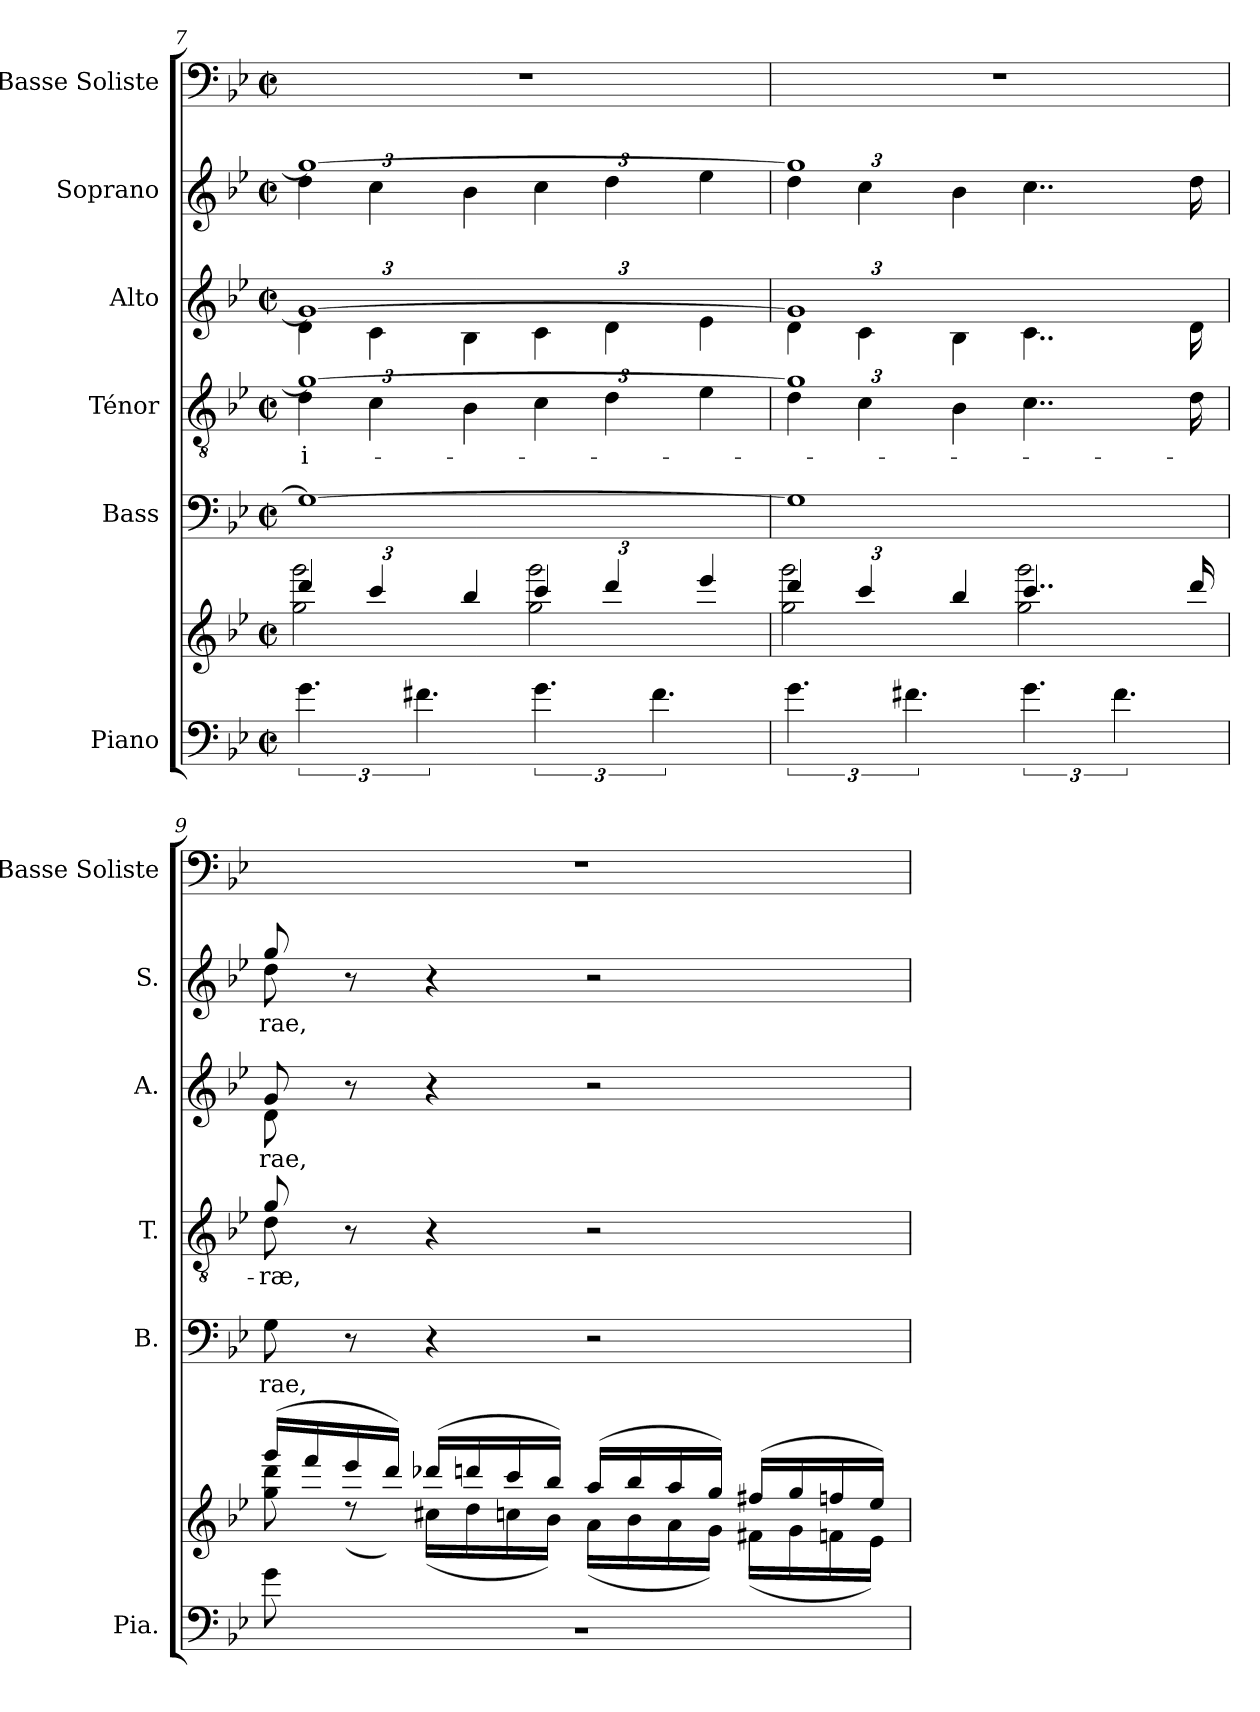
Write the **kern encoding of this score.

**kern	**kern	**kern	**text	**kern	**text	**kern	**text	**kern	**text	**kern
*part6	*part6	*part5	*part5	*part4	*part4	*part3	*part3	*part2	*part2	*part1
*staff7	*staff6	*staff5	*staff5	*staff4	*staff4	*staff3	*staff3	*staff2	*staff2	*staff1
*I"Piano	*	*I"Bass	*	*I"Ténor	*	*I"Alto	*	*I"Soprano	*	*I"Basse Soliste
*I'Pia.	*	*I'B.	*	*I'T.	*	*I'A.	*	*I'S.	*	*I'Basse Soliste
*clefF4	*clefG2	*clefF4	*	*clefGv2	*	*clefG2	*	*clefG2	*	*clefF4
*k[b-e-]	*k[b-e-]	*k[b-e-]	*	*k[b-e-]	*	*k[b-e-]	*	*k[b-e-]	*	*k[b-e-]
*M2/2	*M2/2	*M2/2	*	*M2/2	*	*M2/2	*	*M2/2	*	*M2/2
*met(c|)	*met(c|)	*met(c|)	*	*met(c|)	*	*met(c|)	*	*met(c|)	*	*met(c|)
=7	=7	=7	=7	=7	=7	=7	=7	=7	=7	=7
*	*	*	*	*^	*	*^	*	*^	*	*
*	*Xbrackettup	*	*	*	*Xbrackettup	*	*	*Xbrackettup	*	*	*Xbrackettup	*	*
*	*^	*	*	*	*	*	*	*	*	*	*	*	*
6.g\	6ddd/	2gg\ 2ggg\	1G_	.	1g_	6d\	i-	1g_	6d\	.	1gg_	6dd\	.	1r
.	6ccc/	.	.	.	.	6c\	.	.	6c\	.	.	6cc\	.	.
6.f#X\	.	.	.	.	.	.	.	.	.	.	.	.	.	.
.	6bb-/	.	.	.	.	6B-\	.	.	6B-\	.	.	6b-\	.	.
6.g\	6ccc/	2gg\ 2ggg\	.	.	.	6c\	.	.	6c\	.	.	6cc\	.	.
.	6ddd/	.	.	.	.	6d\	.	.	6d\	.	.	6dd\	.	.
6.f#\	.	.	.	.	.	.	.	.	.	.	.	.	.	.
.	6eee-/	.	.	.	.	6e-\	.	.	6e-\	.	.	6ee-\	.	.
=8	=8	=8	=8	=8	=8	=8	=8	=8	=8	=8	=8	=8	=8	=8
6.g\	6ddd/	2gg\ 2ggg\	1G]	.	1g]	6d\	.	1g]	6d\	.	1gg]	6dd\	.	1r
.	6ccc/	.	.	.	.	6c\	.	.	6c\	.	.	6cc\	.	.
6.f#X\	.	.	.	.	.	.	.	.	.	.	.	.	.	.
.	6bb-/	.	.	.	.	6B-\	.	.	6B-\	.	.	6b-\	.	.
6.g\	4..ccc/	2gg\ 2ggg\	.	.	.	4..c\	.	.	4..c\	.	.	4..cc\	.	.
6.f#\	.	.	.	.	.	.	.	.	.	.	.	.	.	.
.	16ddd/	.	.	.	.	16d\	.	.	16d\	.	.	16dd\	.	.
!!LO:PB:g=z
=9	=9	=9	=9	=9	=9	=9	=9	=9	=9	=9	=9	=9	=9	=9
*^	*	*^	*	*	*	*	*	*	*	*	*	*	*	*
8g\L	1r	(16ggg/LL	8ryy	8gg\ 8ddd\	8G\	-rae,	8g/	8d\	-ræ,	8g/	8d\	-rae,	8gg/	8dd\	-rae,	1r
.	.	16fff/	.	.	.	.	.	.	.	.	.	.	.	.	.	.
2..ryy	.	16eee-/	(16ee-\L	8rdd	8r	.	8r	8ryy	.	8r	8ryy	.	8r	8ryy	.	.
.	.	16ddd/JJ)	16dd\JJ)	.	.	.	.	.	.	.	.	.	.	.	.	.
.	.	(16ddd-X/LL	(16cc#X\LL	2.ryy	4r	.	4r	4ryy	.	4r	4ryy	.	4r	4ryy	.	.
.	.	16dddn/	16dd\	.	.	.	.	.	.	.	.	.	.	.	.	.
.	.	16ccc/	16ccn\	.	.	.	.	.	.	.	.	.	.	.	.	.
.	.	16bb-/JJ)	16b-\JJ)	.	.	.	.	.	.	.	.	.	.	.	.	.
.	.	(16aa/LL	(16a\LL	.	2r	.	2r	2ryy	.	2r	2ryy	.	2r	2ryy	.	.
.	.	16bb-/	16b-\	.	.	.	.	.	.	.	.	.	.	.	.	.
.	.	16aa/	16a\	.	.	.	.	.	.	.	.	.	.	.	.	.
.	.	16gg/JJ)	16g\JJ)	.	.	.	.	.	.	.	.	.	.	.	.	.
.	.	(16ff#X/LL	(16f#X\LL	.	.	.	.	.	.	.	.	.	.	.	.	.
.	.	16gg/	16g\	.	.	.	.	.	.	.	.	.	.	.	.	.
.	.	16ffn/	16fn\	.	.	.	.	.	.	.	.	.	.	.	.	.
.	.	16ee-/JJ)	16e-\JJ)	.	.	.	.	.	.	.	.	.	.	.	.	.
*v	*v	*	*	*	*	*	*v	*v	*	*v	*v	*	*v	*v	*	*
*	*v	*v	*v	*	*	*	*	*	*	*	*	*
=	=	=	=	=	=	=	=	=	=	=
*-	*-	*-	*-	*-	*-	*-	*-	*-	*-	*-
